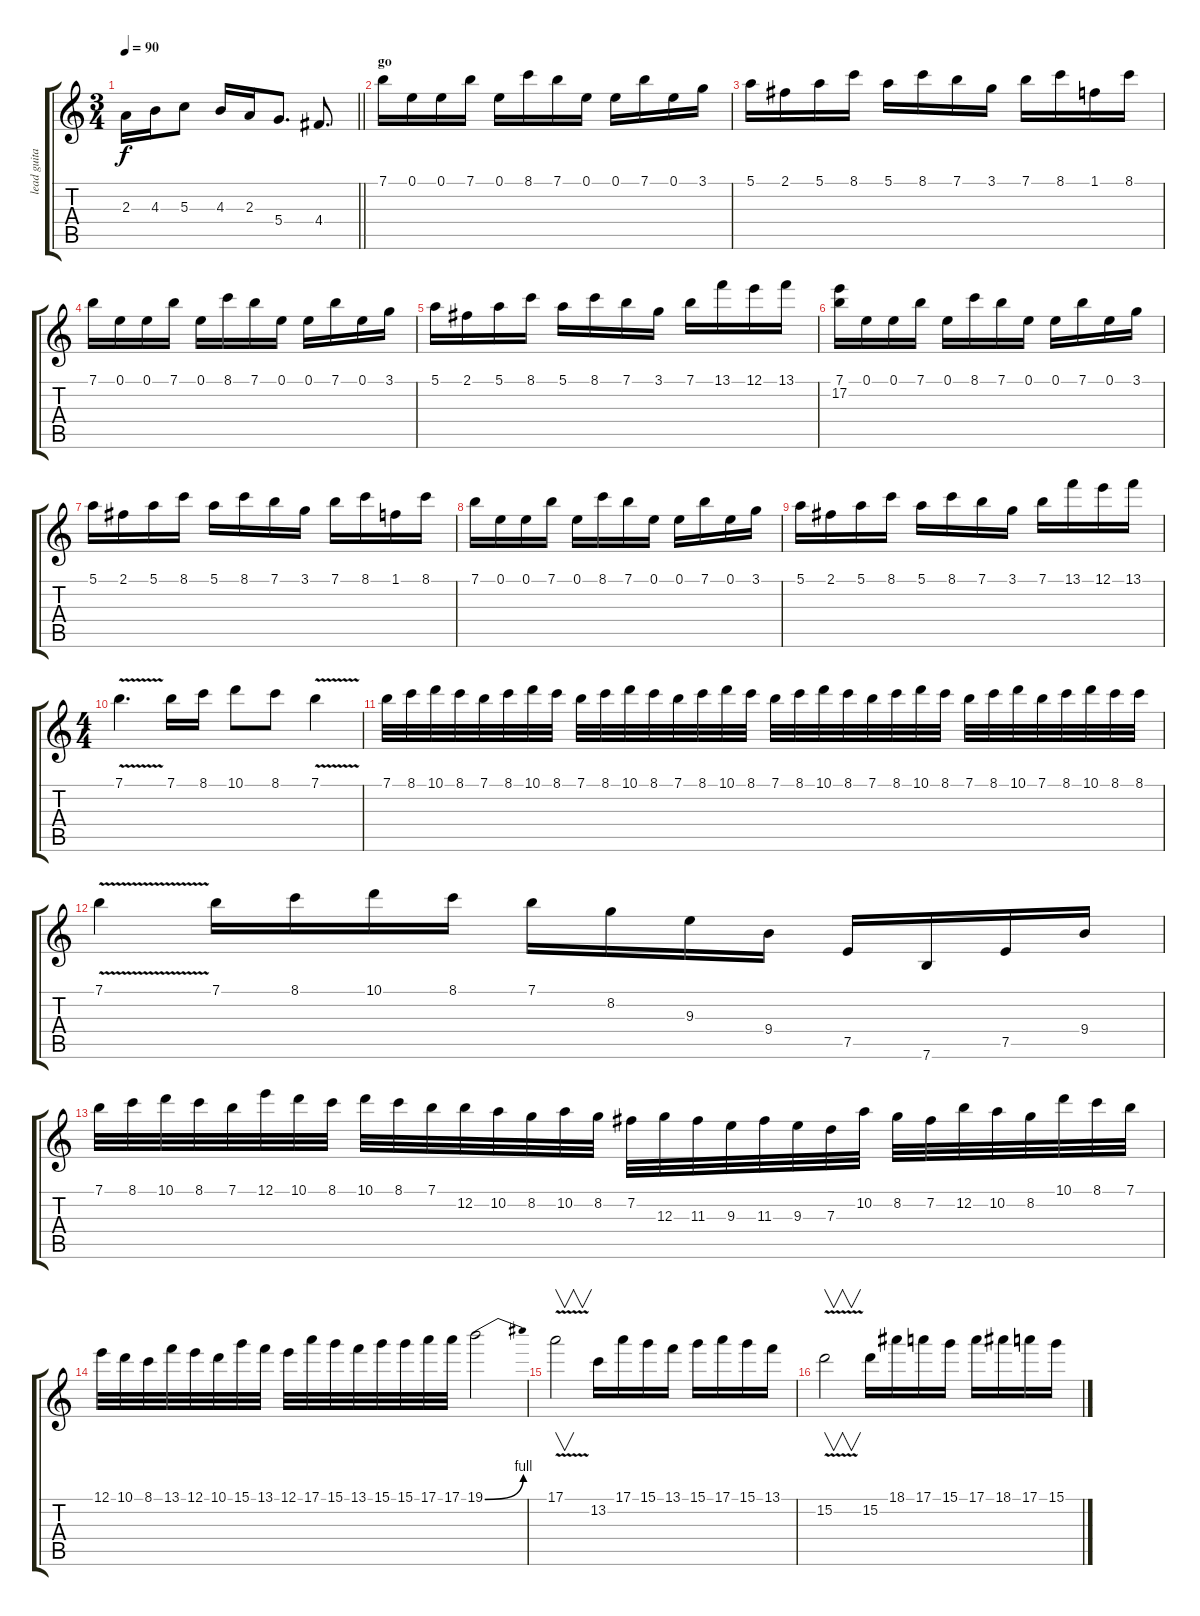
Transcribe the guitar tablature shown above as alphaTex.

\track ("lead guitar" "lead guita") {instrument distortionguitar}
\staff {score tabs}
\tuning (E4 B3 G3 D3 A2 E2) {hide}
\ts (3 4)
\tempo 90
\clef g2
\barLineRight lightlight
\ks c
2.3.16{dy f} 4.3.16 5.3.8 4.3.16 2.3.16 5.4.8{d} 4.4.8{d} |
\section ("" "go")
7.1.16 0.1.16 0.1.16 7.1.16 0.1.16 8.1.16 7.1.16 0.1.16 0.1.16 7.1.16 0.1.16 3.1.16 |
5.1.16 2.1.16 5.1.16 8.1.16 5.1.16 8.1.16 7.1.16 3.1.16 7.1.16 8.1.16 1.1.16 8.1.16 |
7.1.16 0.1.16 0.1.16 7.1.16 0.1.16 8.1.16 7.1.16 0.1.16 0.1.16 7.1.16 0.1.16 3.1.16 |
5.1.16 2.1.16 5.1.16 8.1.16 5.1.16 8.1.16 7.1.16 3.1.16 7.1.16 13.1.16 12.1.16 13.1.16 |
(7.1 17.2).16 0.1.16 0.1.16 7.1.16 0.1.16 8.1.16 7.1.16 0.1.16 0.1.16 7.1.16 0.1.16 3.1.16 |
5.1.16 2.1.16 5.1.16 8.1.16 5.1.16 8.1.16 7.1.16 3.1.16 7.1.16 8.1.16 1.1.16 8.1.16 |
7.1.16 0.1.16 0.1.16 7.1.16 0.1.16 8.1.16 7.1.16 0.1.16 0.1.16 7.1.16 0.1.16 3.1.16 |
5.1.16 2.1.16 5.1.16 8.1.16 5.1.16 8.1.16 7.1.16 3.1.16 7.1.16 13.1.16 12.1.16 13.1.16 |
\ts (4 4)
7.1{v}.4{d} 7.1.16 8.1.16 10.1.8 8.1.8 7.1{v}.4 |
7.1.32 8.1.32 10.1.32 8.1.32 7.1.32 8.1.32 10.1.32 8.1.32 7.1.32 8.1.32 10.1.32 8.1.32 7.1.32 8.1.32 10.1.32 8.1.32 7.1.32 8.1.32 10.1.32 8.1.32 7.1.32 8.1.32 10.1.32 8.1.32 7.1.32 8.1.32 10.1.32 7.1.32 8.1.32 10.1.32 8.1.32 8.1.32 |
7.1{v}.4 7.1.16 8.1.16 10.1.16 8.1.16 7.1.16 8.2.16 9.3.16 9.4.16 7.5.16 7.6.16 7.5.16 9.4.16 |
7.1.32 8.1.32 10.1.32 8.1.32 7.1.32 12.1.32 10.1.32 8.1.32 10.1.32 8.1.32 7.1.32 12.2.32 10.2.32 8.2.32 10.2.32 8.2.32 7.2.32 12.3.32 11.3.32 9.3.32 11.3.32 9.3.32 7.3.32 10.2.32 8.2.32 7.2.32 12.2.32 10.2.32 8.2.32 10.1.32 8.1.32 7.1.32 |
12.1.32 10.1.32 8.1.32 13.1.32 12.1.32 10.1.32 15.1.32 13.1.32 12.1.32 17.1.32 15.1.32 13.1.32 15.1.32 15.1.32 17.1.32 17.1.32 19.1{be (bend 0 0 60 4)}.2 |
17.1{v}.2{v} 13.2.16 17.1.16 15.1.16 13.1.16 15.1.16 17.1.16 15.1.16 13.1.16 |
15.2{v}.2{v} 15.2.16 18.1.16 17.1.16 15.1.16 17.1.16 18.1.16 17.1.16 15.1.16
